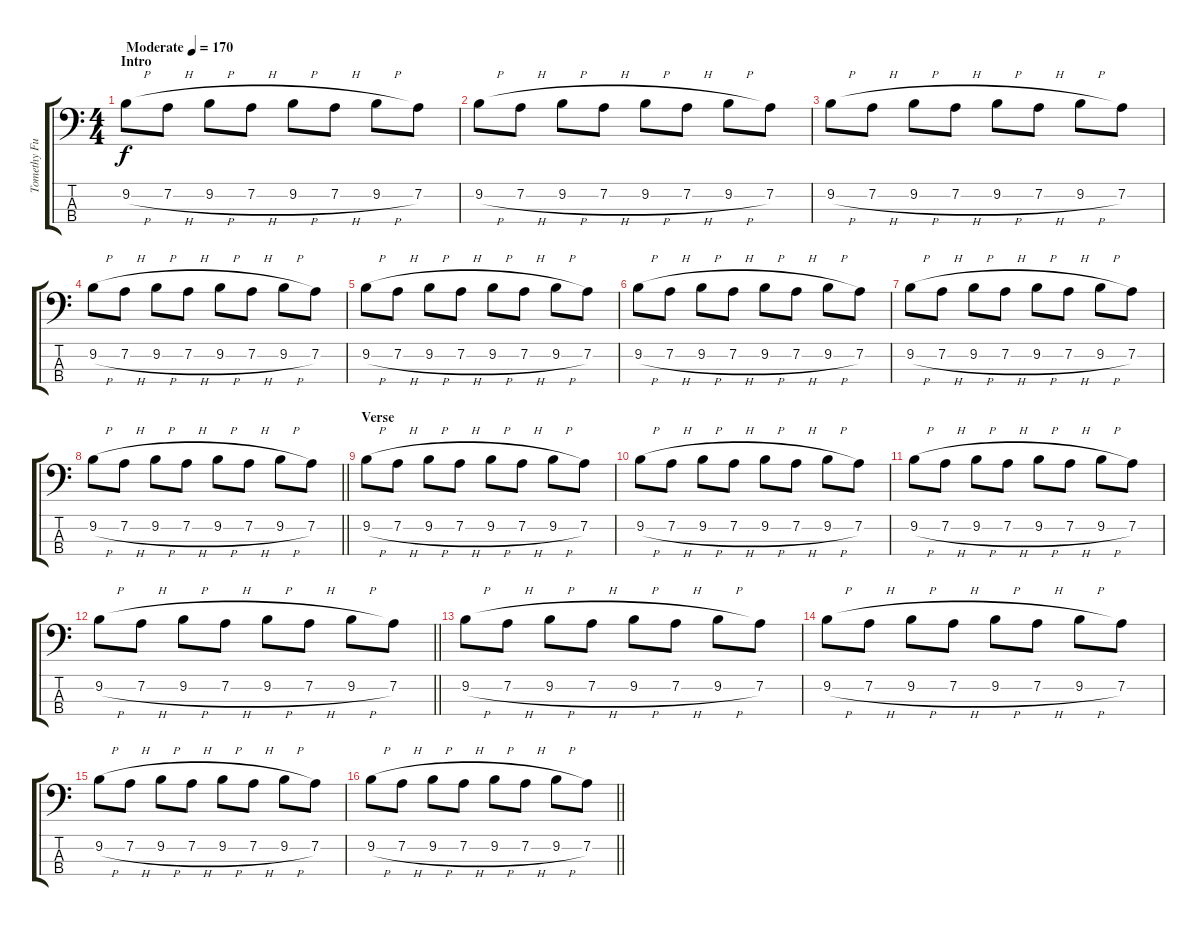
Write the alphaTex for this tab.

\track ("Tomethy Furse" "Tomethy Fu") {instrument distortionguitar}
\staff {score tabs}
\tuning (G2 D2 A1 E1) {hide}
\ts (4 4)
\section ("" "Intro")
\tempo (170 "Moderate")
\clef f4
\ks c
9.2{h}.8{dy f instrument distortionguitar} 7.2{h}.8 9.2{h}.8 7.2{h}.8 9.2{h}.8 7.2{h}.8 9.2{h}.8 7.2.8 |
9.2{h}.8 7.2{h}.8 9.2{h}.8 7.2{h}.8 9.2{h}.8 7.2{h}.8 9.2{h}.8 7.2.8 |
9.2{h}.8 7.2{h}.8 9.2{h}.8 7.2{h}.8 9.2{h}.8 7.2{h}.8 9.2{h}.8 7.2.8 |
9.2{h}.8 7.2{h}.8 9.2{h}.8 7.2{h}.8 9.2{h}.8 7.2{h}.8 9.2{h}.8 7.2.8 |
9.2{h}.8 7.2{h}.8 9.2{h}.8 7.2{h}.8 9.2{h}.8 7.2{h}.8 9.2{h}.8 7.2.8 |
9.2{h}.8 7.2{h}.8 9.2{h}.8 7.2{h}.8 9.2{h}.8 7.2{h}.8 9.2{h}.8 7.2.8 |
9.2{h}.8 7.2{h}.8 9.2{h}.8 7.2{h}.8 9.2{h}.8 7.2{h}.8 9.2{h}.8 7.2.8 |
\barLineRight lightlight
9.2{h}.8 7.2{h}.8 9.2{h}.8 7.2{h}.8 9.2{h}.8 7.2{h}.8 9.2{h}.8 7.2.8 |
\section ("" "Verse")
9.2{h}.8 7.2{h}.8 9.2{h}.8 7.2{h}.8 9.2{h}.8 7.2{h}.8 9.2{h}.8 7.2.8 |
9.2{h}.8 7.2{h}.8 9.2{h}.8 7.2{h}.8 9.2{h}.8 7.2{h}.8 9.2{h}.8 7.2.8 |
9.2{h}.8 7.2{h}.8 9.2{h}.8 7.2{h}.8 9.2{h}.8 7.2{h}.8 9.2{h}.8 7.2.8 |
\barLineRight lightlight
9.2{h}.8 7.2{h}.8 9.2{h}.8 7.2{h}.8 9.2{h}.8 7.2{h}.8 9.2{h}.8 7.2.8 |
9.2{h}.8 7.2{h}.8 9.2{h}.8 7.2{h}.8 9.2{h}.8 7.2{h}.8 9.2{h}.8 7.2.8 |
9.2{h}.8 7.2{h}.8 9.2{h}.8 7.2{h}.8 9.2{h}.8 7.2{h}.8 9.2{h}.8 7.2.8 |
9.2{h}.8 7.2{h}.8 9.2{h}.8 7.2{h}.8 9.2{h}.8 7.2{h}.8 9.2{h}.8 7.2.8 |
\barLineRight lightlight
9.2{h}.8 7.2{h}.8 9.2{h}.8 7.2{h}.8 9.2{h}.8 7.2{h}.8 9.2{h}.8 7.2.8
